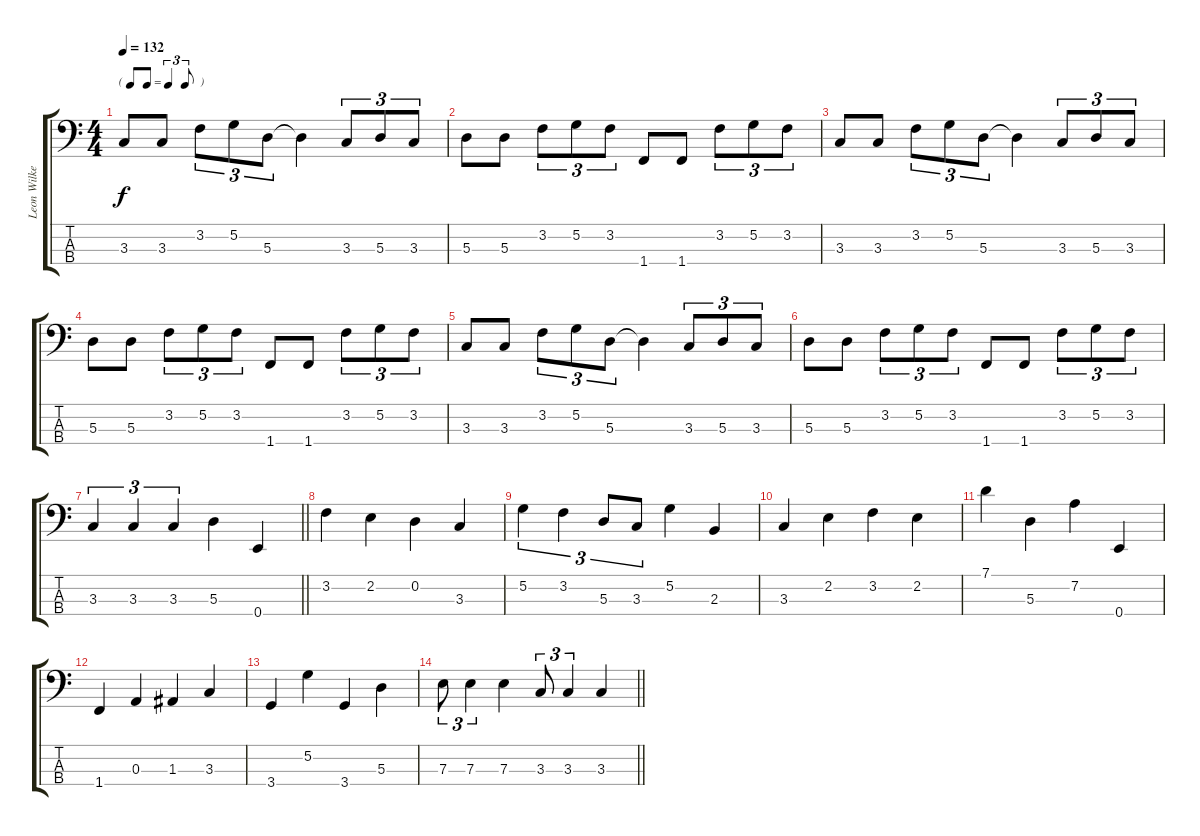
\track ("Leon Wilkeson (Bass)" "Leon Wilke") {instrument electricbasspick}
\staff {score tabs}
\tuning (G2 D2 A1 E1) {hide}
\ts (4 4)
\tf triplet8th
\tempo 132
\clef f4
\ks c
3.3.8{dy f} 3.3.8 3.2.8{tu (3 2)} 5.2.8{tu (3 2)} 5.3.8{tu (3 2)} 5.3{t}.4 3.3.8{tu (3 2)} 5.3.8{tu (3 2)} 3.3.8{tu (3 2)} |
5.3.8 5.3.8 3.2.8{tu (3 2)} 5.2.8{tu (3 2)} 3.2.8{tu (3 2)} 1.4.8 1.4.8 3.2.8{tu (3 2)} 5.2.8{tu (3 2)} 3.2.8{tu (3 2)} |
3.3.8 3.3.8 3.2.8{tu (3 2)} 5.2.8{tu (3 2)} 5.3.8{tu (3 2)} 5.3{t}.4 3.3.8{tu (3 2)} 5.3.8{tu (3 2)} 3.3.8{tu (3 2)} |
5.3.8 5.3.8 3.2.8{tu (3 2)} 5.2.8{tu (3 2)} 3.2.8{tu (3 2)} 1.4.8 1.4.8 3.2.8{tu (3 2)} 5.2.8{tu (3 2)} 3.2.8{tu (3 2)} |
3.3.8 3.3.8 3.2.8{tu (3 2)} 5.2.8{tu (3 2)} 5.3.8{tu (3 2)} 5.3{t}.4 3.3.8{tu (3 2)} 5.3.8{tu (3 2)} 3.3.8{tu (3 2)} |
5.3.8 5.3.8 3.2.8{tu (3 2)} 5.2.8{tu (3 2)} 3.2.8{tu (3 2)} 1.4.8 1.4.8 3.2.8{tu (3 2)} 5.2.8{tu (3 2)} 3.2.8{tu (3 2)} |
\barLineRight lightlight
3.3.4{tu (3 2)} 3.3.4{tu (3 2)} 3.3.4{tu (3 2)} 5.3.4 0.4.4 |
3.2.4 2.2.4 0.2.4 3.3.4 |
5.2.4{tu (3 2)} 3.2.4{tu (3 2)} 5.3.8{tu (3 2)} 3.3.8{tu (3 2)} 5.2.4 2.3.4 |
3.3.4 2.2.4 3.2.4 2.2.4 |
7.1.4 5.3.4 7.2.4 0.4.4 |
1.4.4 0.3.4 1.3.4 3.3.4 |
3.4.4 5.2.4 3.4.4 5.3.4 |
\barLineRight lightlight
7.3.8{tu (3 2)} 7.3.4{tu (3 2)} 7.3.4 3.3.8{tu (3 2)} 3.3.4{tu (3 2)} 3.3.4
